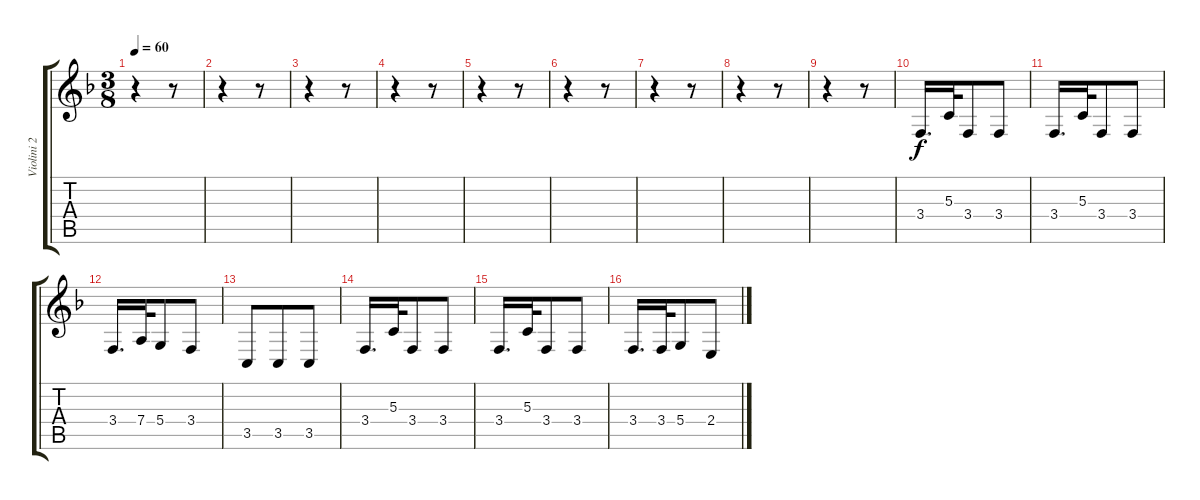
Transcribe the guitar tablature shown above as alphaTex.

\track ("Violini 2" "Violini 2") {instrument violin}
\staff {score tabs}
\tuning (E4 B3 G3 D3 A2 E2) {hide}
\ts (3 8)
\tempo 60
\clef g2
\ks f
r.4{dy f} r.8 |
r.4 r.8 |
r.4 r.8 |
r.4 r.8 |
r.4 r.8 |
r.4 r.8 |
r.4 r.8 |
r.4 r.8 |
r.4 r.8 |
3.4.16{d} 5.3.32 3.4.8 3.4.8 |
3.4.16{d} 5.3.32 3.4.8 3.4.8 |
3.4.16{d} 7.4.32 5.4.8 3.4.8 |
3.5.8 3.5.8 3.5.8 |
3.4.16{d} 5.3.32 3.4.8 3.4.8 |
3.4.16{d} 5.3.32 3.4.8 3.4.8 |
3.4.16{d} 3.4.32 5.4.8 2.4.8
